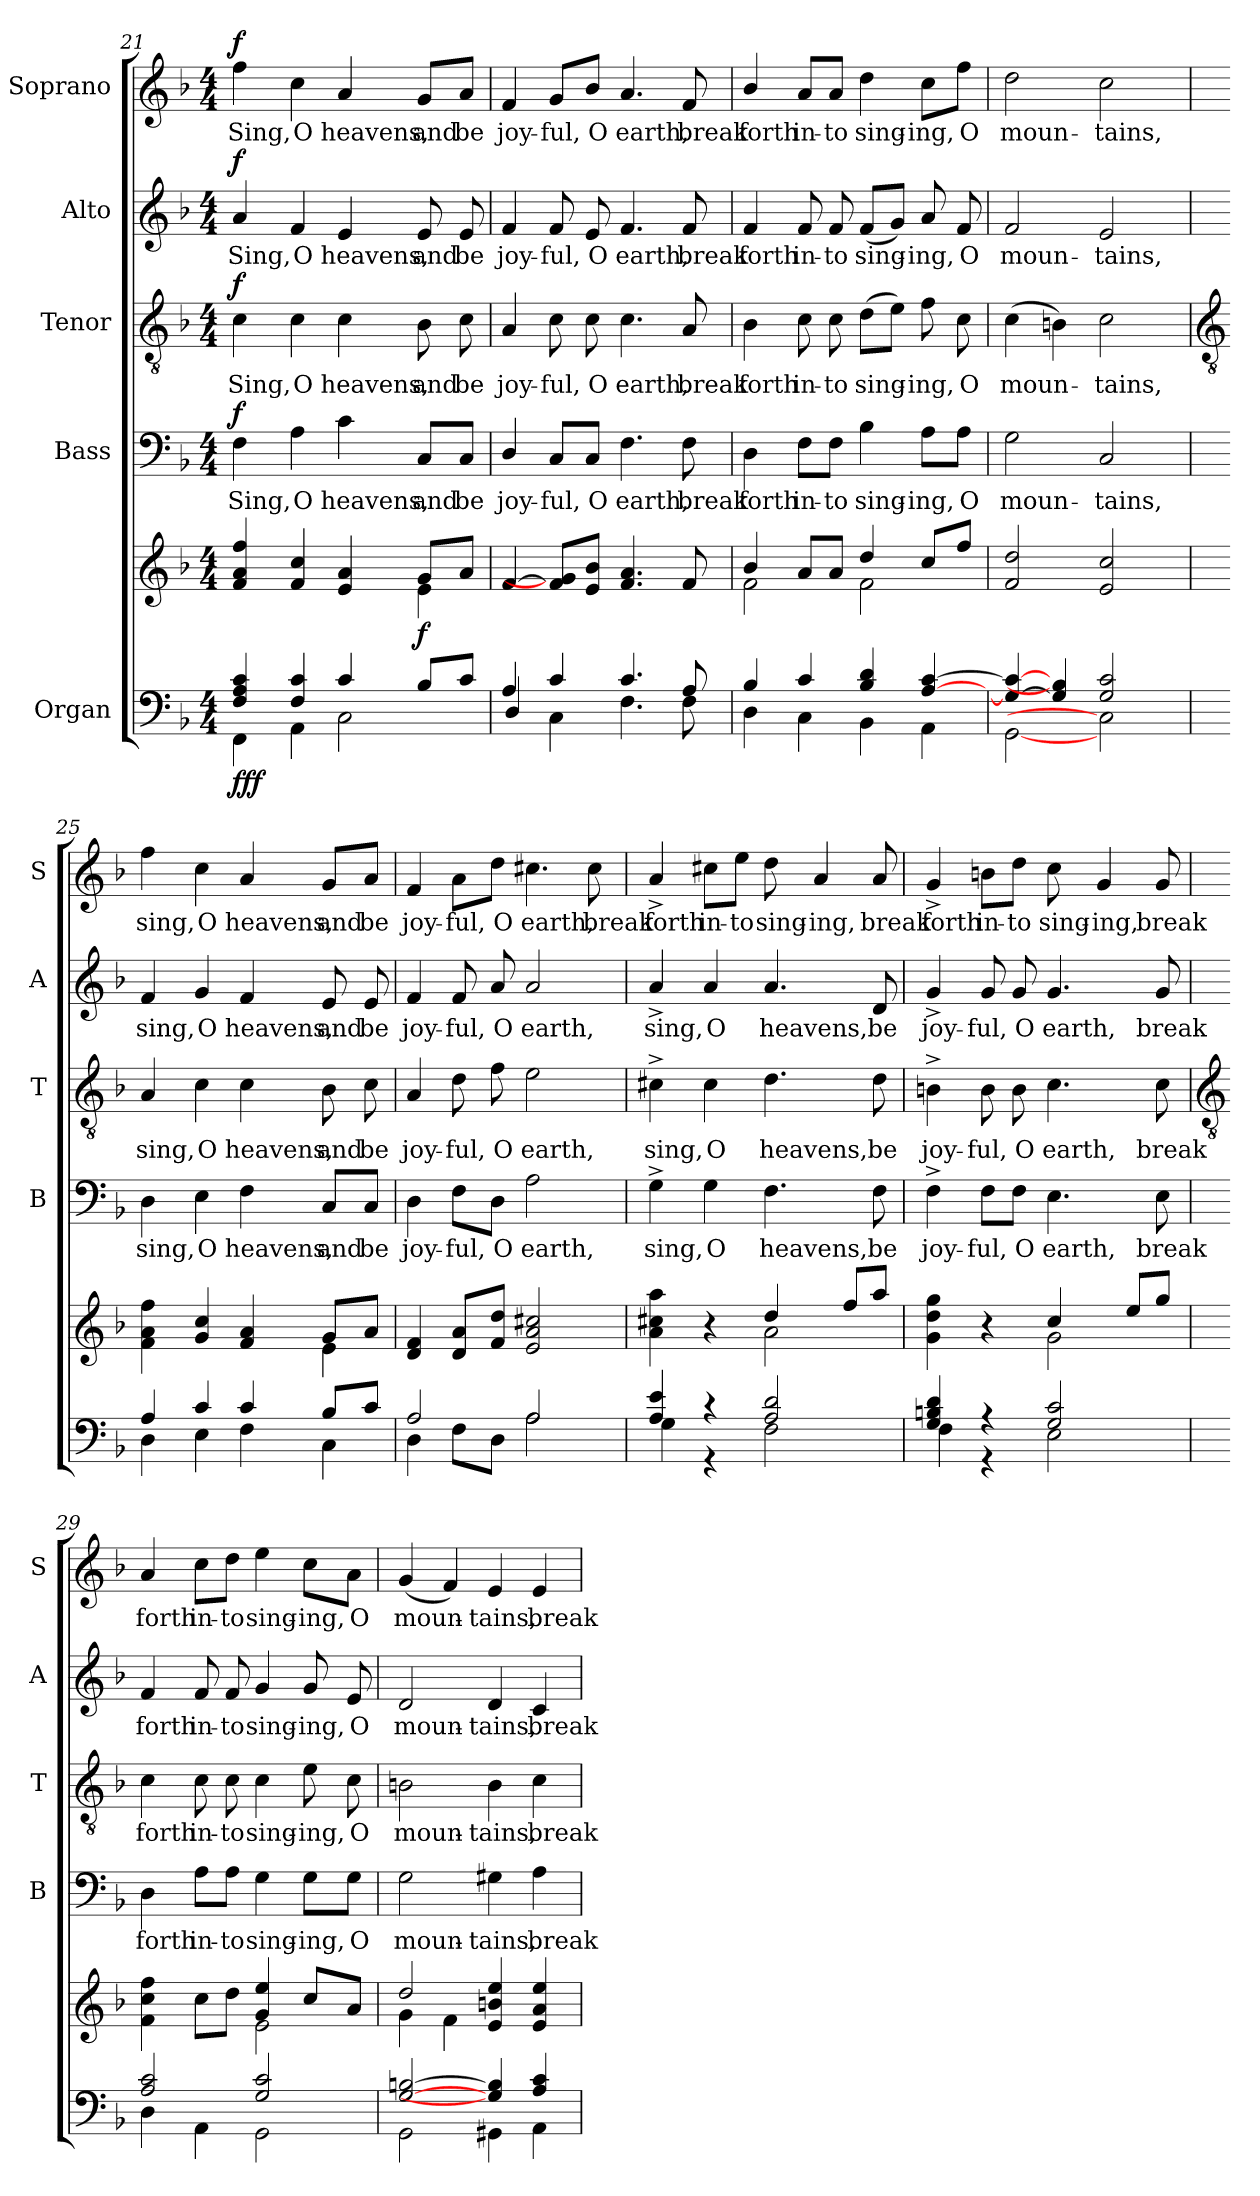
**kern	**kern	**dynam	**kern	**text	**dynam	**kern	**text	**dynam	**kern	**text	**dynam	**kern	**text	**dynam
*part5	*part5	*part5	*part4	*part4	*part4	*part3	*part3	*part3	*part2	*part2	*part2	*part1	*part1	*part1
*staff6	*staff5	*staff5/6	*staff4	*staff4	*staff4	*staff3	*staff3	*staff3	*staff2	*staff2	*staff2	*staff1	*staff1	*staff1
*I"Organ	*	*	*I"Bass	*	*	*I"Tenor	*	*	*I"Alto	*	*	*I"Soprano	*	*
*	*	*	*I'B	*	*	*I'T	*	*	*I'A	*	*	*I'S	*	*
!!LO:LB:g=z
*clefF4	*clefG2	*	*clefF4	*	*	*clefGv2	*	*	*clefG2	*	*	*clefG2	*	*
*k[b-]	*k[b-]	*	*k[b-]	*	*	*k[b-]	*	*	*k[b-]	*	*	*k[b-]	*	*
*F:	*F:	*	*F:	*	*	*F:	*	*	*F:	*	*	*F:	*	*
*M4/4	*M4/4	*	*M4/4	*	*	*M4/4	*	*	*M4/4	*	*	*M4/4	*	*
=21	=21	=21	=21	=21	=21	=21	=21	=21	=21	=21	=21	=21	=21	=21
*^	*^	*	*	*	*	*	*	*	*	*	*	*	*	*
!	!	!	!	!LO:DY:b=2	!	!LO:LY:b	!	!	!LO:LY:b	!	!	!LO:LY:b	!	!	!LO:LY:b	!
!	!	!	!	!LO:DY:n=1:b=2	!	!	!	!	!	!	!	!	!	!	!	!
!	!	!	!	!LO:DY:n=2:b	!	!	!LO:DY:b	!	!	!LO:DY:b	!	!	!LO:DY:b	!	!	!LO:DY:b
4F/ 4A/ 4c/	4FF\	4f/ 4a/ 4ff/	2.ryy	f f f	4F	Sing,	f	4c	Sing,	f	4a	Sing,	f	4ff	Sing,	f
!	!	!	!	!	!	!LO:LY:b	!	!	!LO:LY:b	!	!	!LO:LY:b	!	!	!LO:LY:b	!
4F/ 4c/	4AA\	4f/ 4cc/	.	.	4A	O	.	4c	O	.	4f	O	.	4cc	O	.
!	!	!	!	!	!	!LO:LY:b	!	!	!LO:LY:b	!	!	!LO:LY:b	!	!	!LO:LY:b	!
4c/	2C\	4e/ 4a/	.	.	4c	heavens,	.	4c	heavens,	.	4e	heavens,	.	4a	heavens,	.
!	!	!	!	!LO:DY:n=3:b	!	!LO:LY:b	!	!	!LO:LY:b	!	!	!LO:LY:b	!	!	!LO:LY:b	!
8B-/L	.	8g/L	4e\	f	8C/L	and	.	8B-	and	.	8e	and	.	8g/L	and	.
!	!	!	!	!	!	!LO:LY:b	!	!	!LO:LY:b	!	!	!LO:LY:b	!	!	!LO:LY:b	!
8c/J	.	8a/J	.	.	8C/J	be	.	8c	be	.	8e	be	.	8a/J	be	.
=22	=22	=22	=22	=22	=22	=22	=22	=22	=22	=22	=22	=22	=22	=22	=22	=22
!	!	!	!	!	!	!LO:LY:b	!	!	!LO:LY:b	!	!	!LO:LY:b	!	!	!LO:LY:b	!
4A/	4D/	[4f/	1ryy	.	4D/	joy-	.	4A	joy-	.	4f	joy-	.	4f	joy-	.
!	!	!	!	!	!	!LO:LY:b	!	!	!LO:LY:b	!	!	!LO:LY:b	!	!	!LO:LY:b	!
4c/	4C\	8f/] 8g/]L	.	.	8C/L	-ful,	.	8c	-ful,	.	8f	-ful,	.	8g/L	-ful,	.
!	!	!	!	!	!	!LO:LY:b	!	!	!LO:LY:b	!	!	!LO:LY:b	!	!	!LO:LY:b	!
.	.	8e/ 8b-/J	.	.	8C/J	O	.	8c\	O	.	8e/	O	.	8b-/J	O	.
!	!	!	!	!	!	!LO:LY:b	!	!	!LO:LY:b	!	!	!LO:LY:b	!	!	!LO:LY:b	!
4.c/	4.F\	4.f/ 4.a/	.	.	4.F	earth,	.	4.c	earth,	.	4.f	earth,	.	4.a	earth,	.
!	!	!	!	!	!	!LO:LY:b	!	!	!LO:LY:b	!	!	!LO:LY:b	!	!	!LO:LY:b	!
8A/	8F\	8f/	.	.	8F	break	.	8A	break	.	8f	break	.	8f	break	.
=23	=23	=23	=23	=23	=23	=23	=23	=23	=23	=23	=23	=23	=23	=23	=23	=23
!	!	!	!	!	!	!LO:LY:b	!	!	!LO:LY:b	!	!	!LO:LY:b	!	!	!LO:LY:b	!
4B-/	4D\	4b-/	2f\	.	4D	forth	.	4B-	forth	.	4f	forth	.	4b-/	forth	.
!	!	!	!	!	!	!LO:LY:b	!	!	!LO:LY:b	!	!	!LO:LY:b	!	!	!LO:LY:b	!
4c/	4C\	8a/L	.	.	8F\L	in-	.	8c	in-	.	8f	in-	.	8a/L	in-	.
!	!	!	!	!	!	!LO:LY:b	!	!	!LO:LY:b	!	!	!LO:LY:b	!	!	!LO:LY:b	!
.	.	8a/J	.	.	8F\J	-to	.	8c	-to	.	8f	-to	.	8a/J	-to	.
!	!	!	!	!	!	!LO:LY:b	!	!	!LO:LY:b	!	!	!LO:LY:b	!	!	!LO:LY:b	!
4B-/ 4d/	4BB-\	4dd/	2f\	.	4B-	sing-	.	(>8dL	sing-	.	(<8fL	sing-	.	4dd	sing-	.
.	.	.	.	.	.	.	.	8eJ)	.	.	8gJ)	.	.	.	.	.
!	!	!	!	!	!	!LO:LY:b	!	!	!LO:LY:b	!	!	!LO:LY:b	!	!	!LO:LY:b	!
[4A/ [4c/	4AA\	8cc/L	.	.	8A\L	-ing,	.	8f	ing,	.	8a	ing,	.	8cc\L	-ing,	.
!	!	!	!	!	!	!LO:LY:b	!	!	!LO:LY:b	!	!	!LO:LY:b	!	!	!LO:LY:b	!
.	.	8ff/J	.	.	8A\J	O	.	8c	O	.	8f	O	.	8ff\J	O	.
=24	=24	=24	=24	=24	=24	=24	=24	=24	=24	=24	=24	=24	=24	=24	=24	=24
!	!	!	!	!	!	!LO:LY:b	!	!	!LO:LY:b	!	!	!LO:LY:b	!	!	!LO:LY:b	!
4G/_ 4c/_	[2GG\	2f/ 2dd/	2..ryy	.	2G	moun-	.	(>4c	moun-	.	2f	moun-	.	2dd	moun-	.
4G/] 4B/]	.	.	.	.	.	.	.	4Bn)	.	.	.	.	.	.	.	.
!	!	!	!	!	!	!LO:LY:b	!	!	!LO:LY:b	!	!	!LO:LY:b	!	!	!LO:LY:b	!
2G/ 2c/	2C\]	2e/ 2cc/	.	.	2C	-tains,	.	2c	tains,	.	2e	-tains,	.	2cc	-tains,	.
.	.	.	8ryy	.	.	.	.	.	.	.	.	.	.	.	.	.
!!LO:LB:g=z
=25	=25	=25	=25	=25	=25	=25	=25	=25	=25	=25	=25	=25	=25	=25	=25	=25
*	*	*	*	*	*	*	*	*clefGv2	*	*	*	*	*	*	*	*
!	!	!	!	!	!	!LO:LY:b	!	!	!LO:LY:b	!	!	!LO:LY:b	!	!	!LO:LY:b	!
4A/	4D\	4f 4a 4ff	2.ryy	.	4D	sing,	.	4A	sing,	.	4f	sing,	.	4ff	sing,	.
!	!	!	!	!	!	!LO:LY:b	!	!	!LO:LY:b	!	!	!LO:LY:b	!	!	!LO:LY:b	!
4c/	4E\	4g 4cc	.	.	4E	O	.	4c	O	.	4g	O	.	4cc	O	.
!	!	!	!	!	!	!LO:LY:b	!	!	!LO:LY:b	!	!	!LO:LY:b	!	!	!LO:LY:b	!
4c/	4F\	4f 4a	.	.	4F	heavens,	.	4c	heavens,	.	4f	heavens,	.	4a	heavens,	.
!	!	!	!	!	!	!LO:LY:b	!	!	!LO:LY:b	!	!	!LO:LY:b	!	!	!LO:LY:b	!
8B-/L	4C\	8gL	4e\	.	8C/L	and	.	8B-	and	.	8e	and	.	8g/L	and	.
!	!	!	!	!	!	!LO:LY:b	!	!	!LO:LY:b	!	!	!LO:LY:b	!	!	!LO:LY:b	!
8c/J	.	8aJ	.	.	8C/J	be	.	8c	be	.	8e	be	.	8a/J	be	.
=26	=26	=26	=26	=26	=26	=26	=26	=26	=26	=26	=26	=26	=26	=26	=26	=26
!	!	!	!	!	!	!LO:LY:b	!	!	!LO:LY:b	!	!	!LO:LY:b	!	!	!LO:LY:b	!
2A/	4D\	4d 4f	1ryy	.	4D	joy-	.	4A	joy-	.	4f	joy-	.	4f	joy-	.
!	!	!	!	!	!	!LO:LY:b	!	!	!LO:LY:b	!	!	!LO:LY:b	!	!	!LO:LY:b	!
.	8F\L	8d 8aL	.	.	8F\L	-ful,	.	8d	-ful,	.	8f	-ful,	.	8a\L	-ful,	.
!	!	!	!	!	!	!LO:LY:b	!	!	!LO:LY:b	!	!	!LO:LY:b	!	!	!LO:LY:b	!
.	8D\J	8f 8ddJ	.	.	8D\J	O	.	8f	O	.	8a	O	.	8dd\J	O	.
!	!	!	!	!	!	!LO:LY:b	!	!	!LO:LY:b	!	!	!LO:LY:b	!	!	!LO:LY:b	!
2A/	2A\	2e 2a 2cc#X	.	.	2A	earth,	.	2e	earth,	.	2a	earth,	.	4.cc#X	earth,	.
!	!	!	!	!	!	!	!	!	!	!	!	!	!	!	!LO:LY:b	!
.	.	.	.	.	.	.	.	.	.	.	.	.	.	8cc#	break	.
=27	=27	=27	=27	=27	=27	=27	=27	=27	=27	=27	=27	=27	=27	=27	=27	=27
!	!	!	!	!	!	!LO:LY:b	!	!	!LO:LY:b	!	!	!LO:LY:b	!	!	!LO:LY:b	!
4A/ 4e/	4G\	4a 4cc#X 4aa	2ryy	.	4G^	sing,	.	4c#X^	sing,	.	4a^	sing,	.	4a^	forth	.
!	!	!	!	!	!	!LO:LY:b	!	!	!LO:LY:b	!	!	!LO:LY:b	!	!	!LO:LY:b	!
4r	4r	4r	.	.	4G	O	.	4c#	O	.	4a	O	.	8cc#X\L	in-	.
!	!	!	!	!	!	!	!	!	!	!	!	!	!	!	!LO:LY:b	!
.	.	.	.	.	.	.	.	.	.	.	.	.	.	8ee\J	-to	.
!	!	!	!	!	!	!LO:LY:b	!	!	!LO:LY:b	!	!	!LO:LY:b	!	!	!LO:LY:b	!
2A/ 2d/	2F\	4dd/	2a\	.	4.F	heavens,	.	4.d	heavens,	.	4.a	heavens,	.	8dd	sing-	.
!	!	!	!	!	!	!	!	!	!	!	!	!	!	!	!LO:LY:b	!
.	.	.	.	.	.	.	.	.	.	.	.	.	.	4a	-ing,	.
.	.	8ff/L	.	.	.	.	.	.	.	.	.	.	.	.	.	.
!	!	!	!	!	!	!LO:LY:b	!	!	!LO:LY:b	!	!	!LO:LY:b	!	!	!LO:LY:b	!
.	.	8aa/J	.	.	8F	be	.	8d	be	.	8d	be	.	8a	break	.
=28	=28	=28	=28	=28	=28	=28	=28	=28	=28	=28	=28	=28	=28	=28	=28	=28
!	!	!	!	!	!	!LO:LY:b	!	!	!LO:LY:b	!	!	!LO:LY:b	!	!	!LO:LY:b	!
4G/ 4Bn/ 4d/	4F\	4g 4dd 4gg	2ryy	.	4F^	joy-	.	4Bn^	joy-	.	4g^	joy-	.	4g^	forth	.
!	!	!	!	!	!	!LO:LY:b	!	!	!LO:LY:b	!	!	!LO:LY:b	!	!	!LO:LY:b	!
4r	4r	4r	.	.	8F\L	-ful,	.	8B	-ful,	.	8g	-ful,	.	8bn\L	in-	.
!	!	!	!	!	!	!LO:LY:b	!	!	!LO:LY:b	!	!	!LO:LY:b	!	!	!LO:LY:b	!
.	.	.	.	.	8F\J	O	.	8B	O	.	8g	O	.	8dd\J	-to	.
!	!	!	!	!	!	!LO:LY:b	!	!	!LO:LY:b	!	!	!LO:LY:b	!	!	!LO:LY:b	!
2G/ 2c/	2E\	4cc/	2g\	.	4.E	earth,	.	4.c	earth,	.	4.g	earth,	.	8cc	sing-	.
!	!	!	!	!	!	!	!	!	!	!	!	!	!	!	!LO:LY:b	!
.	.	.	.	.	.	.	.	.	.	.	.	.	.	4g	-ing,	.
.	.	8ee/L	.	.	.	.	.	.	.	.	.	.	.	.	.	.
!	!	!	!	!	!	!LO:LY:b	!	!	!LO:LY:b	!	!	!LO:LY:b	!	!	!LO:LY:b	!
.	.	8gg/J	.	.	8E	break	.	8c	break	.	8g	break	.	8g	break	.
!!LO:LB:g=z
=29	=29	=29	=29	=29	=29	=29	=29	=29	=29	=29	=29	=29	=29	=29	=29	=29
*	*	*	*	*	*	*	*	*clefGv2	*	*	*	*	*	*	*	*
!	!	!	!	!	!	!LO:LY:b	!	!	!LO:LY:b	!	!	!LO:LY:b	!	!	!LO:LY:b	!
2A/ 2c/	4D\	4f 4cc 4ff	2ryy	.	4D	forth	.	4c	forth	.	4f	forth	.	4a	forth	.
!	!	!	!	!	!	!LO:LY:b	!	!	!LO:LY:b	!	!	!LO:LY:b	!	!	!LO:LY:b	!
.	4AA\	8ccL	.	.	8A\L	in-	.	8c	in-	.	8f	in-	.	8cc\L	in-	.
!	!	!	!	!	!	!LO:LY:b	!	!	!LO:LY:b	!	!	!LO:LY:b	!	!	!LO:LY:b	!
.	.	8ddJ	.	.	8A\J	-to	.	8c	-to	.	8f	-to	.	8dd\J	-to	.
!	!	!	!	!	!	!LO:LY:b	!	!	!LO:LY:b	!	!	!LO:LY:b	!	!	!LO:LY:b	!
2G/ 2c/	2GG\	4g/ 4ee/	2e\	.	4G	sing-	.	4c	sing-	.	4g	sing-	.	4ee	sing-	.
!	!	!	!	!	!	!LO:LY:b	!	!	!LO:LY:b	!	!	!LO:LY:b	!	!	!LO:LY:b	!
.	.	8cc/L	.	.	8G\L	-ing,	.	8e	-ing,	.	8g	-ing,	.	8cc\L	-ing,	.
!	!	!	!	!	!	!LO:LY:b	!	!	!LO:LY:b	!	!	!LO:LY:b	!	!	!LO:LY:b	!
.	.	8a/J	.	.	8G\J	O	.	8c	O	.	8e	O	.	8a\J	O	.
=30	=30	=30	=30	=30	=30	=30	=30	=30	=30	=30	=30	=30	=30	=30	=30	=30
!	!	!	!	!	!	!LO:LY:b	!	!	!LO:LY:b	!	!	!LO:LY:b	!	!	!LO:LY:b	!
[2G/ [2Bn/	2GG\	2dd/	4g\	.	2G	moun-	.	2Bn	moun-	.	2d	moun-	.	(<4g	moun-	.
.	.	.	4f\	.	.	.	.	.	.	.	.	.	.	4f)	.	.
!	!	!	!	!	!	!LO:LY:b	!	!	!LO:LY:b	!	!	!LO:LY:b	!	!	!LO:LY:b	!
4G#/] 4B/]	4GG#X\	4e 4bn 4ee	2ryy	.	4G#X	-tains,	.	4B	-tains,	.	4d	-tains,	.	4e	tains,	.
!	!	!	!	!	!	!LO:LY:b	!	!	!LO:LY:b	!	!	!LO:LY:b	!	!	!LO:LY:b	!
4A/ 4c/	4AA\	4e 4a 4ee	.	.	4A\	break	.	4c	break	.	4c	break	.	4e	break	.
*v	*v	*	*	*	*	*	*	*	*	*	*	*	*	*	*	*
*	*v	*v	*	*	*	*	*	*	*	*	*	*	*	*	*
=	=	=	=	=	=	=	=	=	=	=	=	=	=	=
*-	*-	*-	*-	*-	*-	*-	*-	*-	*-	*-	*-	*-	*-	*-
